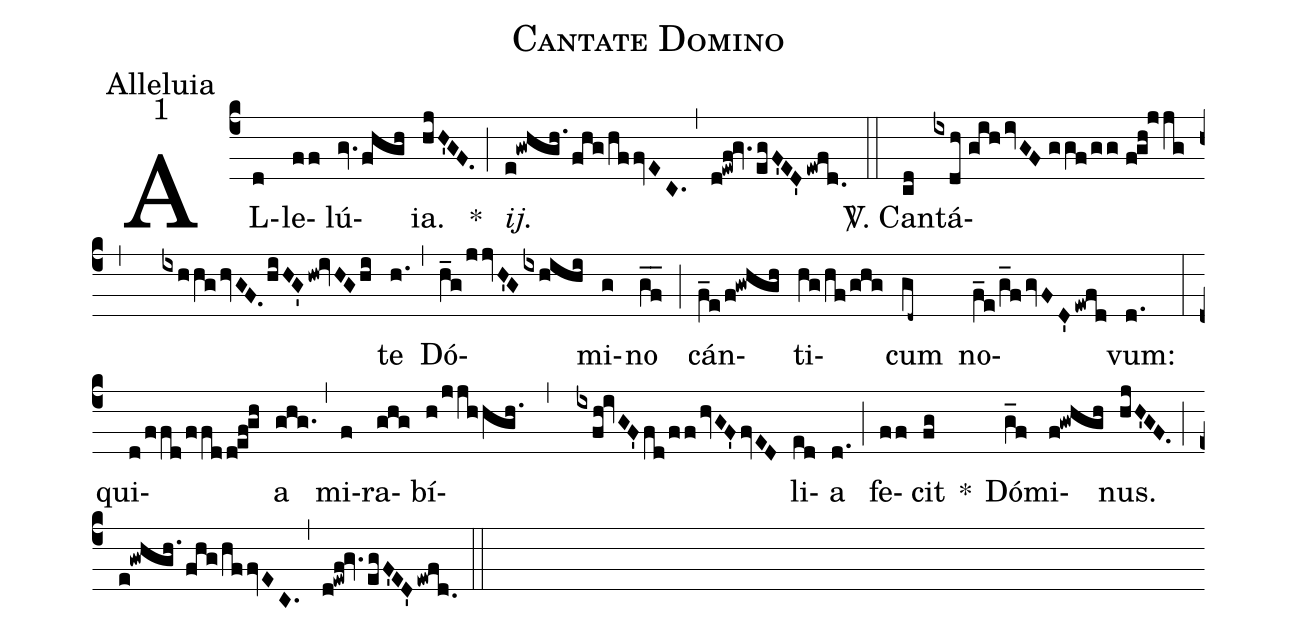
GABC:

name:Cantate Domino;
office-part:Alleluia;
mode:1;
%%
(c4) AL(d)le(ff)lú(gv./fhgh)ia.(hjH'GF.) *(;) <i>ij.</i>(e!gwhgh./fhg/hffvEC.) (,) (d!ewf!gv./egF'ED'/ewfd.) (::) <sp>V/</sp>. Can(cd)tá(ixdh//gih/ivGF//ggf/gg//f!gh!jjg , ixhhg/hvGF./hiHG'/hw!ivHG/hi)te(h.) (,) Dó(h_g/jjvH'G/ixhihi)mi(g)no(gf__) (;) cán(f_e/f!gwhgh)ti(hg/hf/ghg)cum(gd~) no(f_e/g_f/gvFD'/ewfd)vum:(d.) (:) qui(d/ffd/ffd/d!ef!gh)a(ghg.) (,) mi(f)ra(ghg)bí(h/jjhhgh. , ixfh!ivGF'/fd/ff/hvGF'/fvED)li(ed)a(d.) (;) fe(ff)cit(fg) *() Dó(g_f)mi(f!gwhgh)nus.(hjH'GF.) (;) (e!gwhgh./fhg/hffvEC.) (,) (d!ewf!gv./egF'ED'/ewfd.) (::)
